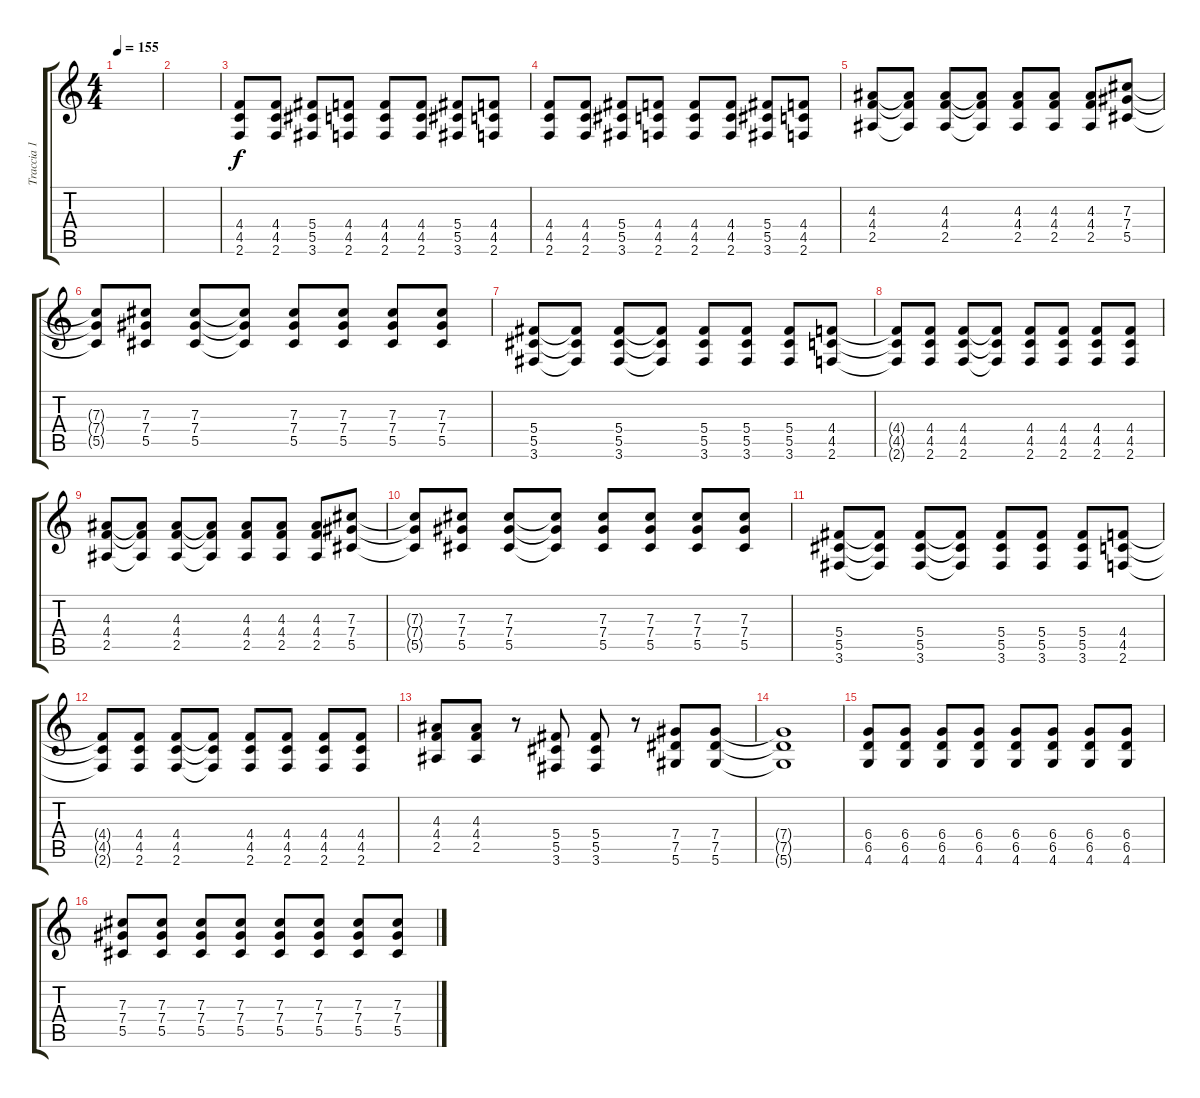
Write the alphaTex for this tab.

\track ("Traccia 1" "Traccia 1") {instrument overdrivenguitar}
\staff {score tabs}
\tuning (Eb4 Bb3 Gb3 Db3 Ab2 Eb2) {hide}
\ts (4 4)
\tempo 155
\clef g2
\ks c
|
|
(4.4 4.5 2.6).8 (4.4 4.5 2.6).8 (5.4 5.5 3.6).8 (4.4 4.5 2.6).8 (4.4 4.5 2.6).8 (4.4 4.5 2.6).8 (5.4 5.5 3.6).8 (4.4 4.5 2.6).8 |
(4.4 4.5 2.6).8 (4.4 4.5 2.6).8 (5.4 5.5 3.6).8 (4.4 4.5 2.6).8 (4.4 4.5 2.6).8 (4.4 4.5 2.6).8 (5.4 5.5 3.6).8 (4.4 4.5 2.6).8 |
(4.3 4.4 2.5).8 (4.3{t} 4.4{t} 2.5{t}).8 (4.3 4.4 2.5).8 (4.3{t} 4.4{t} 2.5{t}).8 (4.3 4.4 2.5).8 (4.3 4.4 2.5).8 (4.3 4.4 2.5).8 (7.3 7.4 5.5).8 |
(7.3{t} 7.4{t} 5.5{t}).8 (7.3 7.4 5.5).8 (7.3 7.4 5.5).8 (7.3{t} 7.4{t} 5.5{t}).8 (7.3 7.4 5.5).8 (7.3 7.4 5.5).8 (7.3 7.4 5.5).8 (7.3 7.4 5.5).8 |
(5.4 5.5 3.6).8 (5.4{t} 5.5{t} 3.6{t}).8 (5.4 5.5 3.6).8 (5.4{t} 5.5{t} 3.6{t}).8 (5.4 5.5 3.6).8 (5.4 5.5 3.6).8 (5.4 5.5 3.6).8 (4.4 4.5 2.6).8 |
(4.4{t} 4.5{t} 2.6{t}).8 (4.4 4.5 2.6).8 (4.4 4.5 2.6).8 (4.4{t} 4.5{t} 2.6{t}).8 (4.4 4.5 2.6).8 (4.4 4.5 2.6).8 (4.4 4.5 2.6).8 (4.4 4.5 2.6).8 |
(4.3 4.4 2.5).8 (4.3{t} 4.4{t} 2.5{t}).8 (4.3 4.4 2.5).8 (4.3{t} 4.4{t} 2.5{t}).8 (4.3 4.4 2.5).8 (4.3 4.4 2.5).8 (4.3 4.4 2.5).8 (7.3 7.4 5.5).8 |
(7.3{t} 7.4{t} 5.5{t}).8 (7.3 7.4 5.5).8 (7.3 7.4 5.5).8 (7.3{t} 7.4{t} 5.5{t}).8 (7.3 7.4 5.5).8 (7.3 7.4 5.5).8 (7.3 7.4 5.5).8 (7.3 7.4 5.5).8 |
(5.4 5.5 3.6).8 (5.4{t} 5.5{t} 3.6{t}).8 (5.4 5.5 3.6).8 (5.4{t} 5.5{t} 3.6{t}).8 (5.4 5.5 3.6).8 (5.4 5.5 3.6).8 (5.4 5.5 3.6).8 (4.4 4.5 2.6).8 |
(4.4{t} 4.5{t} 2.6{t}).8 (4.4 4.5 2.6).8 (4.4 4.5 2.6).8 (4.4{t} 4.5{t} 2.6{t}).8 (4.4 4.5 2.6).8 (4.4 4.5 2.6).8 (4.4 4.5 2.6).8 (4.4 4.5 2.6).8 |
(4.3 4.4 2.5).8 (4.3 4.4 2.5).8 r.8 (5.4 5.5 3.6).8 (5.4 5.5 3.6).8 r.8 (7.4 7.5 5.6).8 (7.4 7.5 5.6).8 |
(7.4{t} 7.5{t} 5.6{t}).1 |
(6.4 6.5 4.6).8 (6.4 6.5 4.6).8 (6.4 6.5 4.6).8 (6.4 6.5 4.6).8 (6.4 6.5 4.6).8 (6.4 6.5 4.6).8 (6.4 6.5 4.6).8 (6.4 6.5 4.6).8 |
(7.3 7.4 5.5).8 (7.3 7.4 5.5).8 (7.3 7.4 5.5).8 (7.3 7.4 5.5).8 (7.3 7.4 5.5).8 (7.3 7.4 5.5).8 (7.3 7.4 5.5).8 (7.3 7.4 5.5).8
